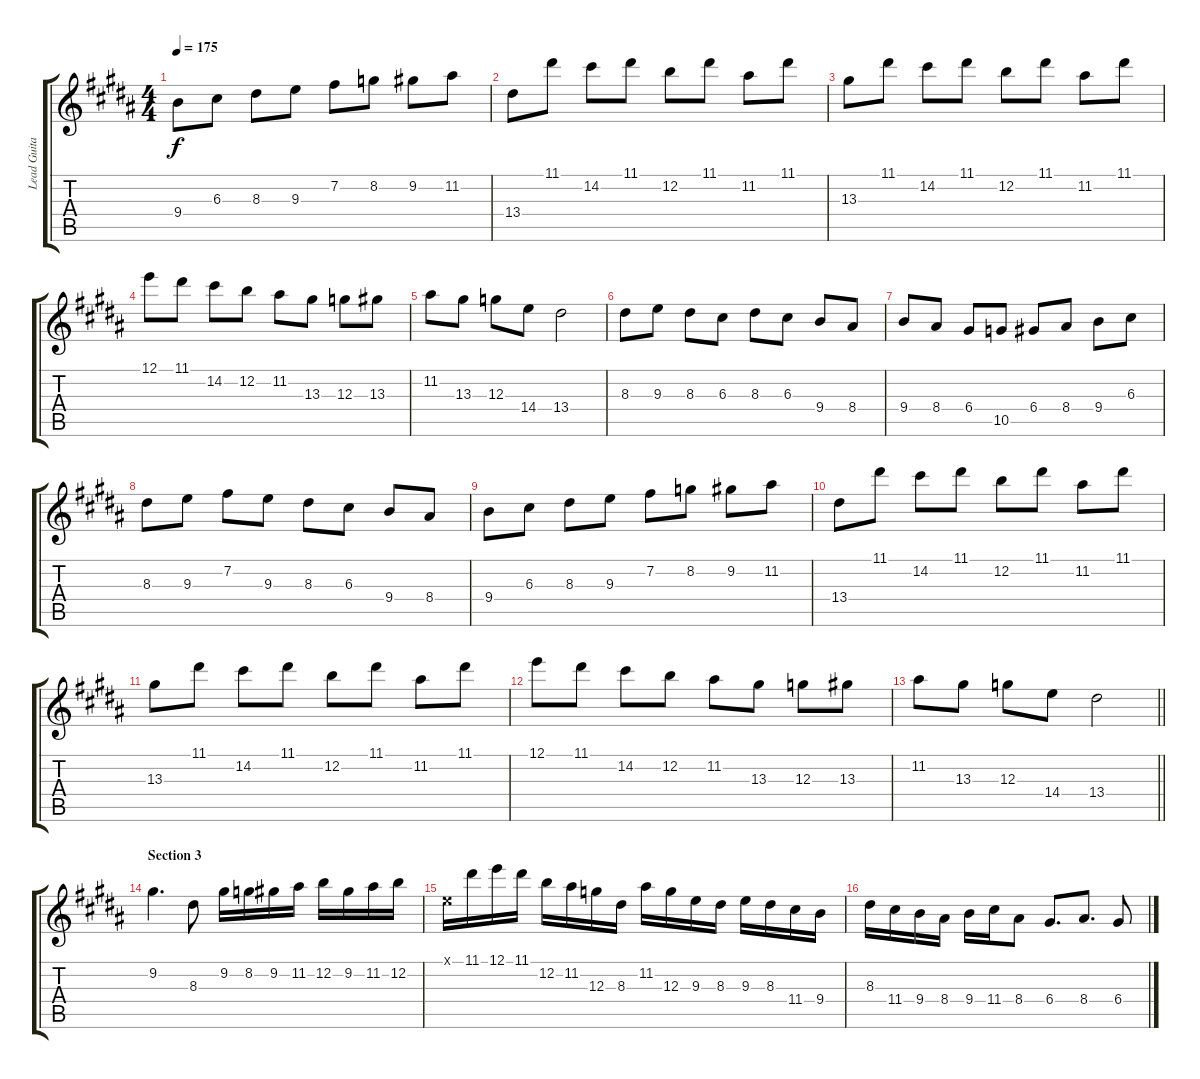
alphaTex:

\track ("Lead Guitar" "Lead Guita") {instrument distortionguitar}
\staff {score tabs}
\tuning (E4 B3 G3 D3 A2 E2) {hide}
\ts (4 4)
\tempo 175
\clef g2
\ks b
9.4.8{dy f} 6.3.8 8.3.8 9.3.8 7.2.8 8.2.8 9.2.8 11.2.8 |
13.4.8 11.1.8 14.2.8 11.1.8 12.2.8 11.1.8 11.2.8 11.1.8 |
13.3.8 11.1.8 14.2.8 11.1.8 12.2.8 11.1.8 11.2.8 11.1.8 |
12.1.8 11.1.8 14.2.8 12.2.8 11.2.8 13.3.8 12.3.8 13.3.8 |
11.2.8 13.3.8 12.3.8 14.4.8 13.4.2 |
8.3.8 9.3.8 8.3.8 6.3.8 8.3.8 6.3.8 9.4.8 8.4.8 |
9.4.8 8.4.8 6.4.8 10.5.8 6.4.8 8.4.8 9.4.8 6.3.8 |
8.3.8 9.3.8 7.2.8 9.3.8 8.3.8 6.3.8 9.4.8 8.4.8 |
9.4.8 6.3.8 8.3.8 9.3.8 7.2.8 8.2.8 9.2.8 11.2.8 |
13.4.8 11.1.8 14.2.8 11.1.8 12.2.8 11.1.8 11.2.8 11.1.8 |
13.3.8 11.1.8 14.2.8 11.1.8 12.2.8 11.1.8 11.2.8 11.1.8 |
12.1.8 11.1.8 14.2.8 12.2.8 11.2.8 13.3.8 12.3.8 13.3.8 |
\barLineRight lightlight
11.2.8 13.3.8 12.3.8 14.4.8 13.4.2 |
\section ("" "Section 3")
9.2.4{d} 8.3.8 9.2.16 8.2.16 9.2.16 11.2.16 12.2.16 9.2.16 11.2.16 12.2.16 |
0.1{x}.16 11.1.16 12.1.16 11.1.16 12.2.16 11.2.16 12.3.16 8.3.16 11.2.16 12.3.16 9.3.16 8.3.16 9.3.16 8.3.16 11.4.16 9.4.16 |
8.3.16 11.4.16 9.4.16 8.4.16 9.4.16 11.4.16 8.4.8 6.4.8{d} 8.4.8{d} 6.4.8
